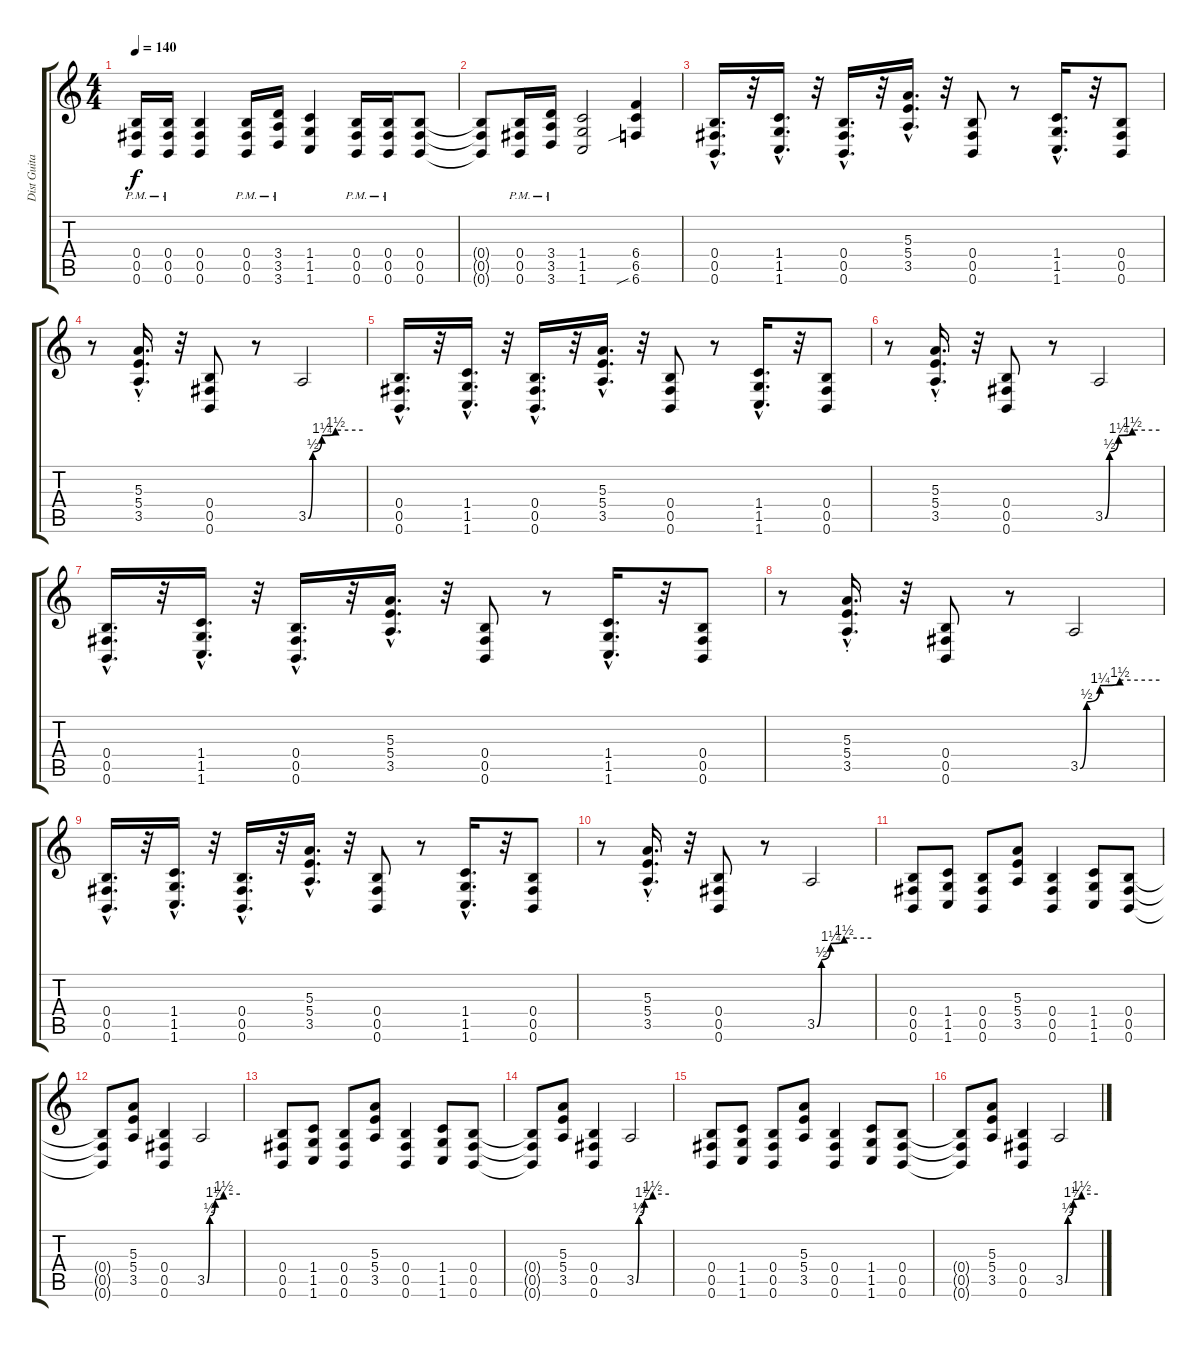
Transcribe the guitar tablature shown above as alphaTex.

\track ("Dist Guitar" "Dist Guita") {instrument distortionguitar}
\staff {score tabs}
\tuning (Db4 Ab3 E3 B2 Gb2 B1) {hide}
\ts (4 4)
\tempo 140
\clef g2
\ks c
(0.4 0.5 0.6{pm}).16{dy f} (0.4 0.5 0.6{pm}).16 (0.4 0.5 0.6).4 (0.4 0.5 0.6{pm}).16 (3.4 3.5 3.6{pm}).16 (1.4 1.5 1.6).4 (0.4 0.5 0.6{pm}).16 (0.4 0.5 0.6{pm}).16 (0.4 0.5 0.6).8 |
(0.4{t} 0.5{t} 0.6{t}).8 (0.4 0.5 0.6{pm}).16 (3.4 3.5 3.6{pm}).16 (1.4 1.5 1.6).2 (6.4 6.5 6.6{sib}).4 |
(0.4{hac} 0.5{hac} 0.6{hac}).16{d} r.32 (1.4{hac} 1.5{hac} 1.6{hac}).16{d} r.32 (0.4{hac} 0.5{hac} 0.6{hac}).16{d} r.32 (5.3{hac} 5.4{hac} 3.5{hac}).16{d} r.32 (0.4 0.5 0.6).8 r.8 (1.4{hac} 1.5{hac} 1.6{hac}).16{d} r.32 (0.4 0.5 0.6).8 |
r.8 (5.3{hac} 5.4{hac st} 3.5{hac}).16{d} r.32 (0.4 0.5 0.6).8 r.8 3.5{be (custom 0 0 5 2 15 5 30 6 60 6)}.2 |
(0.4{hac} 0.5{hac} 0.6{hac}).16{d} r.32 (1.4{hac} 1.5{hac} 1.6{hac}).16{d} r.32 (0.4{hac} 0.5{hac} 0.6{hac}).16{d} r.32 (5.3{hac} 5.4{hac} 3.5{hac}).16{d} r.32 (0.4 0.5 0.6).8 r.8 (1.4{hac} 1.5{hac} 1.6{hac}).16{d} r.32 (0.4 0.5 0.6).8 |
r.8 (5.3{hac} 5.4{hac st} 3.5{hac}).16{d} r.32 (0.4 0.5 0.6).8 r.8 3.5{be (custom 0 0 5 2 15 5 30 6 60 6)}.2 |
(0.4{hac} 0.5{hac} 0.6{hac}).16{d} r.32 (1.4{hac} 1.5{hac} 1.6{hac}).16{d} r.32 (0.4{hac} 0.5{hac} 0.6{hac}).16{d} r.32 (5.3{hac} 5.4{hac} 3.5{hac}).16{d} r.32 (0.4 0.5 0.6).8 r.8 (1.4{hac} 1.5{hac} 1.6{hac}).16{d} r.32 (0.4 0.5 0.6).8 |
r.8 (5.3{hac} 5.4{hac st} 3.5{hac}).16{d} r.32 (0.4 0.5 0.6).8 r.8 3.5{be (custom 0 0 5 2 15 5 30 6 60 6)}.2 |
(0.4{hac} 0.5{hac} 0.6{hac}).16{d} r.32 (1.4{hac} 1.5{hac} 1.6{hac}).16{d} r.32 (0.4{hac} 0.5{hac} 0.6{hac}).16{d} r.32 (5.3{hac} 5.4{hac} 3.5{hac}).16{d} r.32 (0.4 0.5 0.6).8 r.8 (1.4{hac} 1.5{hac} 1.6{hac}).16{d} r.32 (0.4 0.5 0.6).8 |
r.8 (5.3{hac} 5.4{hac st} 3.5{hac}).16{d} r.32 (0.4 0.5 0.6).8 r.8 3.5{be (custom 0 0 5 2 15 5 30 6 60 6)}.2 |
(0.4 0.5 0.6).8 (1.4 1.5 1.6).8 (0.4 0.5 0.6).8 (5.3 5.4 3.5).8 (0.4 0.5 0.6).4 (1.4 1.5 1.6).8 (0.4 0.5 0.6).8 |
(0.4{t} 0.5{t} 0.6{t}).8 (5.3 5.4 3.5).8 (0.4 0.5 0.6).4 3.5{be (custom 0 0 5 2 15 5 30 6 60 6)}.2 |
(0.4 0.5 0.6).8 (1.4 1.5 1.6).8 (0.4 0.5 0.6).8 (5.3 5.4 3.5).8 (0.4 0.5 0.6).4 (1.4 1.5 1.6).8 (0.4 0.5 0.6).8 |
(0.4{t} 0.5{t} 0.6{t}).8 (5.3 5.4 3.5).8 (0.4 0.5 0.6).4 3.5{be (custom 0 0 5 2 15 5 30 6 60 6)}.2 |
(0.4 0.5 0.6).8 (1.4 1.5 1.6).8 (0.4 0.5 0.6).8 (5.3 5.4 3.5).8 (0.4 0.5 0.6).4 (1.4 1.5 1.6).8 (0.4 0.5 0.6).8 |
(0.4{t} 0.5{t} 0.6{t}).8 (5.3 5.4 3.5).8 (0.4 0.5 0.6).4 3.5{be (custom 0 0 5 2 15 5 30 6 60 6)}.2
